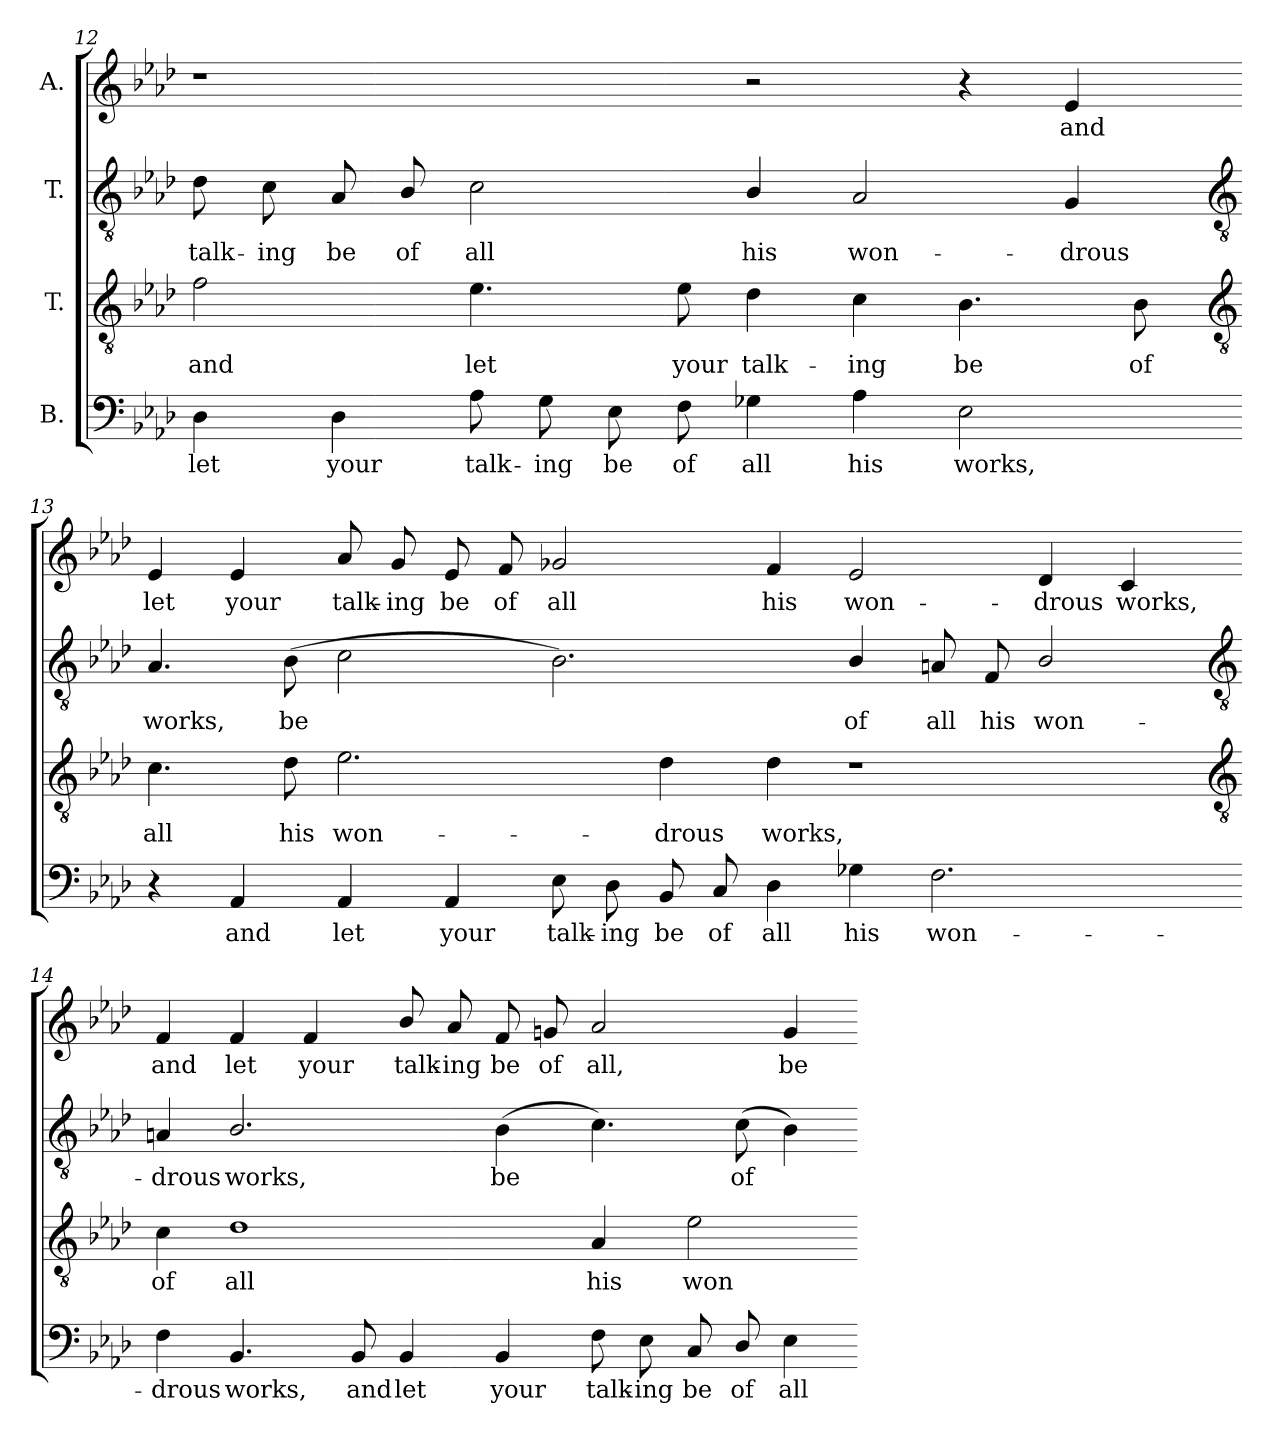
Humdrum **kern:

**kern	**text	**kern	**text	**kern	**text	**kern	**text
*part4	*part4	*part3	*part3	*part2	*part2	*part1	*part1
*staff4	*staff4	*staff3	*staff3	*staff2	*staff2	*staff1	*staff1
*I"B.	*	*I"T.	*	*I"T.	*	*I"A.	*
!!LO:LB:g=z
*clefF4	*	*clefGv2	*	*clefGv2	*	*clefG2	*
*k[b-e-a-d-]	*	*k[b-e-a-d-]	*	*k[b-e-a-d-]	*	*k[b-e-a-d-]	*
*A-:	*	*A-:	*	*A-:	*	*A-:	*
=12	=12	=12	=12	=12	=12	=12	=12
!	!LO:LY:b	!	!LO:LY:b	!	!LO:LY:b	!	!
4D-	let	2f	and	8d-	talk-	1r	.
!	!	!	!	!	!LO:LY:b	!	!
.	.	.	.	8c	-ing	.	.
!	!LO:LY:b	!	!	!	!LO:LY:b	!	!
4D-	your	.	.	8A-	be	.	.
!	!	!	!	!	!LO:LY:b	!	!
.	.	.	.	8B-/	of	.	.
!	!LO:LY:b	!	!LO:LY:b	!	!LO:LY:b	!	!
8A-	talk-	4.e-	let	2c	all	.	.
!	!LO:LY:b	!	!	!	!	!	!
8G	-ing	.	.	.	.	.	.
!	!LO:LY:b	!	!	!	!	!	!
8E-	be	.	.	.	.	.	.
!	!LO:LY:b	!	!LO:LY:b	!	!	!	!
8F	of	8e-	your	.	.	.	.
!	!LO:LY:b	!	!LO:LY:b	!	!LO:LY:b	!	!
4G-X	all	4d-	talk-	4B-/	his	2r	.
!	!LO:LY:b	!	!LO:LY:b	!	!LO:LY:b	!	!
4A-	his	4c	-ing	2A-	won-	.	.
!	!LO:LY:b	!	!LO:LY:b	!	!	!	!
2E-	works,	4.B-	be	.	.	4r	.
!	!	!	!	!	!LO:LY:b	!	!LO:LY:b
.	.	.	.	4G	-drous	4e-	and
!	!	!	!LO:LY:b	!	!	!	!
.	.	8B-	of	.	.	.	.
!!LO:LB:g=z
=13-	=13-	=13-	=13-	=13-	=13-	=13-	=13-
*	*	*clefGv2	*	*clefGv2	*	*	*
!	!	!	!LO:LY:b	!	!LO:LY:b	!	!LO:LY:b
4r	.	4.c	all	4.A-	works,	4e-	let
!	!LO:LY:b	!	!	!	!	!	!LO:LY:b
4AA-	and	.	.	.	.	4e-	your
!	!	!	!LO:LY:b	!	!LO:LY:b	!	!
.	.	8d-	his	(>8B-	be	.	.
!	!LO:LY:b	!	!LO:LY:b	!	!	!	!LO:LY:b
4AA-	let	2.e-	won-	2c	.	8a-	talk-
!	!	!	!	!	!	!	!LO:LY:b
.	.	.	.	.	.	8g	-ing
!	!LO:LY:b	!	!	!	!	!	!LO:LY:b
4AA-	your	.	.	.	.	8e-	be
!	!	!	!	!	!	!	!LO:LY:b
.	.	.	.	.	.	8f	of
!	!LO:LY:b	!	!	!	!	!	!LO:LY:b
8E-	talk-	.	.	2.B-)	.	2g-X	all
!	!LO:LY:b	!	!	!	!	!	!
8D-	-ing	.	.	.	.	.	.
!	!LO:LY:b	!	!LO:LY:b	!	!	!	!
8BB-	be	4d-	-drous	.	.	.	.
!	!LO:LY:b	!	!	!	!	!	!
8C	of	.	.	.	.	.	.
!	!LO:LY:b	!	!LO:LY:b	!	!	!	!LO:LY:b
4D-	all	4d-	works,	.	.	4f	his
!	!LO:LY:b	!	!	!	!LO:LY:b	!	!LO:LY:b
4G-X	his	1r	.	4B-/	of	2e-	won-
!	!LO:LY:b	!	!	!	!LO:LY:b	!	!
2.F	won-	.	.	8An/	all	.	.
!	!	!	!	!	!LO:LY:b	!	!
.	.	.	.	8F/	his	.	.
!	!	!	!	!	!LO:LY:b	!	!LO:LY:b
.	.	.	.	2B-/	won-	4d-	-drous
!	!	!	!	!	!	!	!LO:LY:b
.	.	.	.	.	.	4c	works,
!!LO:LB:g=z
=14-	=14-	=14-	=14-	=14-	=14-	=14-	=14-
*	*	*clefGv2	*	*clefGv2	*	*	*
!	!LO:LY:b	!	!LO:LY:b	!	!LO:LY:b	!	!LO:LY:b
4F	-drous	4c	of	4An	-drous	4f	and
!	!LO:LY:b	!	!LO:LY:b	!	!LO:LY:b	!	!LO:LY:b
4.BB-	works,	1d-	all	2.B-/	works,	4f	let
!	!	!	!	!	!	!	!LO:LY:b
.	.	.	.	.	.	4f	your
!	!LO:LY:b	!	!	!	!	!	!
8BB-	and	.	.	.	.	.	.
!	!LO:LY:b	!	!	!	!	!	!LO:LY:b
4BB-	let	.	.	.	.	8b-/	talk-
!	!	!	!	!	!	!	!LO:LY:b
.	.	.	.	.	.	8a-	-ing
!	!LO:LY:b	!	!	!	!LO:LY:b	!	!LO:LY:b
4BB-	your	.	.	(>4B-	be	8f	be
!	!	!	!	!	!	!	!LO:LY:b
.	.	.	.	.	.	8g	of
!	!LO:LY:b	!	!LO:LY:b	!	!	!	!LO:LY:b
8F	talk-	4A-	his	4.c)	.	2a-	all,
!	!LO:LY:b	!	!	!	!	!	!
8E-	-ing	.	.	.	.	.	.
!	!LO:LY:b	!	!LO:LY:b	!	!	!	!
8C	be	2e-	won-	.	.	.	.
!	!LO:LY:b	!	!	!	!LO:LY:b	!	!
8D-/	of	.	.	(>8c	of	.	.
!	!LO:LY:b	!	!	!	!	!	!LO:LY:b
4E-	all	.	.	4B-)	.	4g	be
=-	=-	=-	=-	=-	=-	=-	=-
*-	*-	*-	*-	*-	*-	*-	*-
